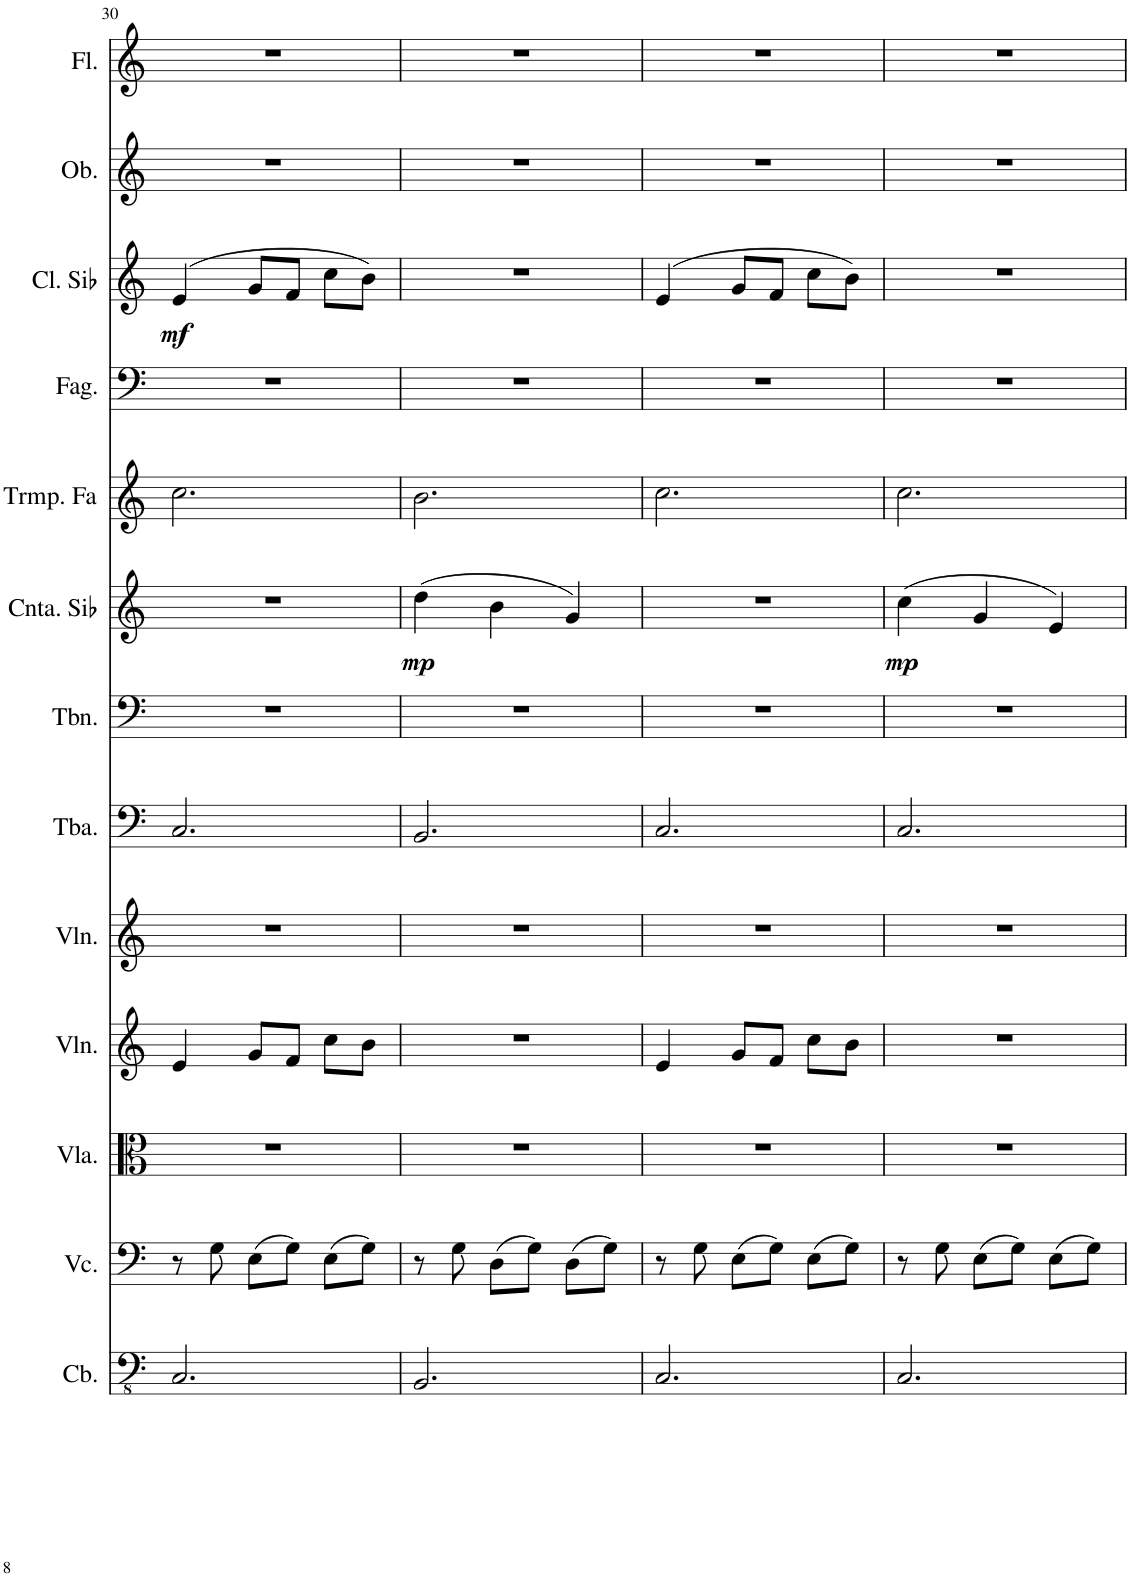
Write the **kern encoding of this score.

**kern	**kern	**kern	**kern	**kern	**kern	**kern	**kern	**dynam	**kern	**kern	**kern	**dynam	**kern	**kern
*part13	*part12	*part11	*part10	*part9	*part8	*part7	*part6	*part6	*part5	*part4	*part3	*part3	*part2	*part1
*staff13	*staff12	*staff11	*staff10	*staff9	*staff8	*staff7	*staff6	*staff6	*staff5	*staff4	*staff3	*staff3	*staff2	*staff1
*I"Contrabajo	*I"Violonchelo	*I"Viola	*I"Violín	*I"Violín	*I"Tuba	*I"Trombón	*I"Corneta en Sib	*	*I"Trompa en Fa	*I"Fagot	*I"Clarinete en Sib	*	*I"Oboe	*I"Flauta
*I'Cb.	*I'Vc.	*I'Vla.	*I'Vln.	*I'Vln.	*I'Tba.	*I'Tbn.	*I'Cnta. Sib	*	*I'Trmp. Fa	*I'Fag.	*I'Cl. Sib	*	*I'Ob.	*I'Fl.
!!LO:PB:g=z
*clefFv4	*clefF4	*clefC3	*clefG2	*clefG2	*clefF4	*clefF4	*clefG2	*	*clefG2	*clefF4	*clefG2	*	*clefG2	*clefG2
*ITrd7c12	*	*	*	*	*	*	*ITrd1c2	*	*ITrd4c7	*	*ITrd1c2	*	*	*
*k[]	*k[]	*k[]	*k[]	*k[]	*k[]	*k[]	*k[]	*	*k[]	*k[]	*k[]	*	*k[]	*k[]
*M3/4	*M3/4	*M3/4	*M3/4	*M3/4	*M3/4	*M3/4	*M3/4	*	*M3/4	*M3/4	*M3/4	*	*M3/4	*M3/4
=30	=30	=30	=30	=30	=30	=30	=30	=30	=30	=30	=30	=30	=30	=30
!	!	!	!	!	!	!	!	!	!	!	!	!LO:DY:b	!	!
2.CC/	8r	2.r	4e/	2.r	2.C/	2.r	2.r	.	2.cc\	2.r	(4e/	mf	2.r	2.r
.	8G\	.	.	.	.	.	.	.	.	.	.	.	.	.
.	(8E\L	.	8g/L	.	.	.	.	.	.	.	8g/L	.	.	.
.	8G\J)	.	8f/J	.	.	.	.	.	.	.	8f/J	.	.	.
.	(8E\L	.	8cc\L	.	.	.	.	.	.	.	8cc\L	.	.	.
.	8G\J)	.	8b\J	.	.	.	.	.	.	.	8b\J)	.	.	.
=31	=31	=31	=31	=31	=31	=31	=31	=31	=31	=31	=31	=31	=31	=31
!	!	!	!	!	!	!	!	!LO:DY:b	!	!	!	!	!	!
2.BBB/	8r	2.r	2.r	2.r	2.BB/	2.r	(4dd\	mp	2.b\	2.r	2.r	.	2.r	2.r
.	8G\	.	.	.	.	.	.	.	.	.	.	.	.	.
.	(8D\L	.	.	.	.	.	4b\	.	.	.	.	.	.	.
.	8G\J)	.	.	.	.	.	.	.	.	.	.	.	.	.
.	(8D\L	.	.	.	.	.	4g/)	.	.	.	.	.	.	.
.	8G\J)	.	.	.	.	.	.	.	.	.	.	.	.	.
=32	=32	=32	=32	=32	=32	=32	=32	=32	=32	=32	=32	=32	=32	=32
2.CC/	8r	2.r	4e/	2.r	2.C/	2.r	2.r	.	2.cc\	2.r	(4e/	.	2.r	2.r
.	8G\	.	.	.	.	.	.	.	.	.	.	.	.	.
.	(8E\L	.	8g/L	.	.	.	.	.	.	.	8g/L	.	.	.
.	8G\J)	.	8f/J	.	.	.	.	.	.	.	8f/J	.	.	.
.	(8E\L	.	8cc\L	.	.	.	.	.	.	.	8cc\L	.	.	.
.	8G\J)	.	8b\J	.	.	.	.	.	.	.	8b\J)	.	.	.
=33	=33	=33	=33	=33	=33	=33	=33	=33	=33	=33	=33	=33	=33	=33
!	!	!	!	!	!	!	!	!LO:DY:b	!	!	!	!	!	!
2.CC/	8r	2.r	2.r	2.r	2.C/	2.r	(4cc\	mp	2.cc\	2.r	2.r	.	2.r	2.r
.	8G\	.	.	.	.	.	.	.	.	.	.	.	.	.
.	(8E\L	.	.	.	.	.	4g/	.	.	.	.	.	.	.
.	8G\J)	.	.	.	.	.	.	.	.	.	.	.	.	.
.	(8E\L	.	.	.	.	.	4e/)	.	.	.	.	.	.	.
.	8G\J)	.	.	.	.	.	.	.	.	.	.	.	.	.
=	=	=	=	=	=	=	=	=	=	=	=	=	=	=
*-	*-	*-	*-	*-	*-	*-	*-	*-	*-	*-	*-	*-	*-	*-
